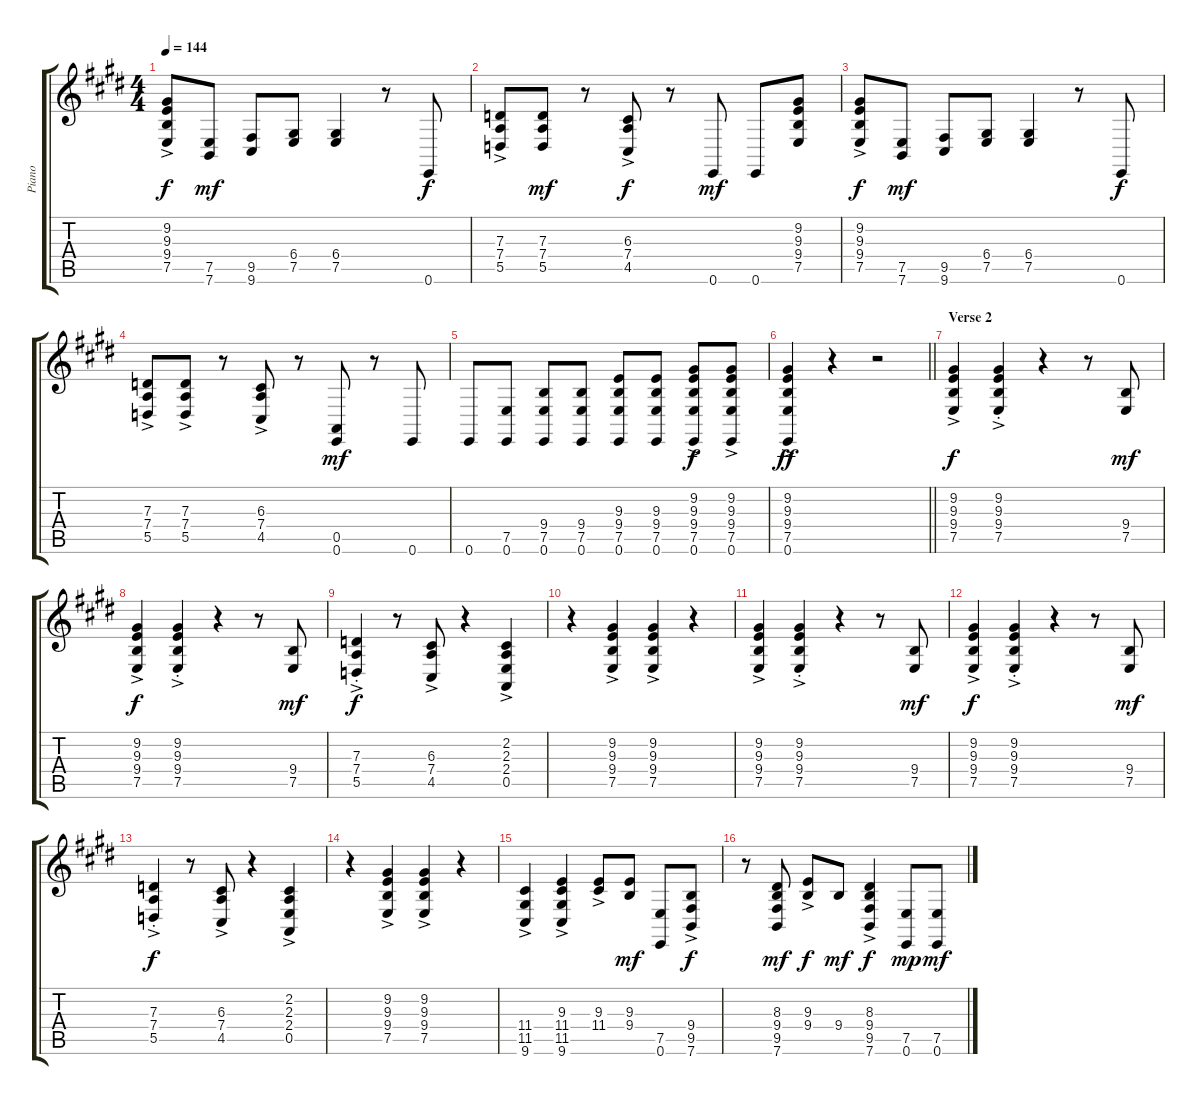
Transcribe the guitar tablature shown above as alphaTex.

\track ("Piano" "Piano") {instrument electricgrandpiano}
\staff {score tabs}
\tuning (E4 B3 G3 D3 A2 E2) {hide}
\ts (4 4)
\tempo 144
\clef g2
\ks c#minor
(9.2{ac} 9.3{ac} 9.4{ac} 7.5{ac}).8{dy f} (7.5 7.6).8{dy mf} (9.5 9.6).8 (6.4 7.5).8 (6.4 7.5).4 r.8 0.6.8{dy f} |
\ks e
(7.3{ac} 7.4{ac} 5.5{ac}).8 (7.3 7.4 5.5).8{dy mf} r.8 (6.3{ac} 7.4{ac} 4.5{ac}).8{dy f} r.8 0.6.8{dy mf} 0.6.8 (9.2 9.3 9.4 7.5).8 |
\ks c#minor
(9.2{ac} 9.3{ac} 9.4{ac} 7.5{ac}).8{dy f} (7.5 7.6).8{dy mf} (9.5 9.6).8 (6.4 7.5).8 (6.4 7.5).4 r.8 0.6.8{dy f} |
\ks e
(7.3{ac} 7.4{ac} 5.5{ac}).8 (7.3{ac} 7.4{ac} 5.5{ac}).8 r.8 (6.3{ac} 7.4{ac} 4.5{ac}).8 r.8 (0.5 0.6).8{dy mf} r.8 0.6.8 |
\ks c#minor
0.6.8 (7.5 0.6).8 (9.4 7.5 0.6).8 (9.4 7.5 0.6).8 (9.3 9.4 7.5 0.6).8 (9.3 9.4 7.5 0.6).8 (9.2{ac} 9.3{ac} 9.4{ac} 7.5{ac} 0.6{ac}).8{dy f} (9.2{ac} 9.3{ac} 9.4{ac} 7.5{ac} 0.6{ac}).8 |
\barLineRight lightlight
(9.2{ac} 9.3{ac} 9.4{ac} 7.5{ac} 0.6{ac}).4{dy ff} r.4 r.2 |
\section ("" "Verse 2")
\ks e
(9.2{ac} 9.3{ac} 9.4{ac} 7.5{ac}).4{dy f} (9.2{ac st} 9.3{ac st} 9.4{ac st} 7.5{ac st}).4 r.4 r.8 (9.4 7.5).8{dy mf} |
\ks c#minor
(9.2{ac} 9.3{ac} 9.4{ac} 7.5{ac}).4{dy f} (9.2{ac st} 9.3{ac st} 9.4{ac st} 7.5{ac st}).4 r.4 r.8 (9.4 7.5).8{dy mf} |
(7.3{ac st} 7.4{ac st} 5.5{ac st}).4{dy f} r.8 (6.3{ac} 7.4{ac} 4.5{ac}).8 r.4 (2.2{ac} 2.3{ac} 2.4{ac} 0.5{ac}).4 |
r.4 (9.2{ac} 9.3{ac} 9.4{ac} 7.5{ac}).4 (9.2{ac} 9.3{ac} 9.4{ac} 7.5{ac}).4 r.4 |
\ks e
(9.2{ac} 9.3{ac} 9.4{ac} 7.5{ac}).4 (9.2{ac st} 9.3{ac st} 9.4{ac st} 7.5{ac st}).4 r.4 r.8 (9.4 7.5).8{dy mf} |
\ks c#minor
(9.2{ac} 9.3{ac} 9.4{ac} 7.5{ac}).4{dy f} (9.2{ac st} 9.3{ac st} 9.4{ac st} 7.5{ac st}).4 r.4 r.8 (9.4 7.5).8{dy mf} |
(7.3{ac st} 7.4{ac st} 5.5{ac st}).4{dy f} r.8 (6.3{ac} 7.4{ac} 4.5{ac}).8 r.4 (2.2{ac} 2.3{ac} 2.4{ac} 0.5{ac}).4 |
r.4 (9.2{ac} 9.3{ac} 9.4{ac} 7.5{ac}).4 (9.2{ac} 9.3{ac} 9.4{ac} 7.5{ac}).4 r.4 |
\ks e
(11.4{ac} 11.5{ac} 9.6{ac}).4 (9.3{ac} 11.4{ac} 11.5{ac} 9.6{ac}).4 (9.3{ac} 11.4{ac}).8 (9.3 9.4).8{dy mf} (7.5 0.6).8 (9.4{ac} 9.5{ac} 7.6{ac}).8{dy f} |
\ks c#minor
r.8 (8.3 9.4 9.5 7.6).8{dy mf} (9.3{ac} 9.4{ac}).8{dy f} 9.4.8{dy mf} (8.3{ac} 9.4{ac} 9.5{ac} 7.6{ac}).4{dy f} (7.5 0.6).8{dy mp} (7.5 0.6).8{dy mf}
